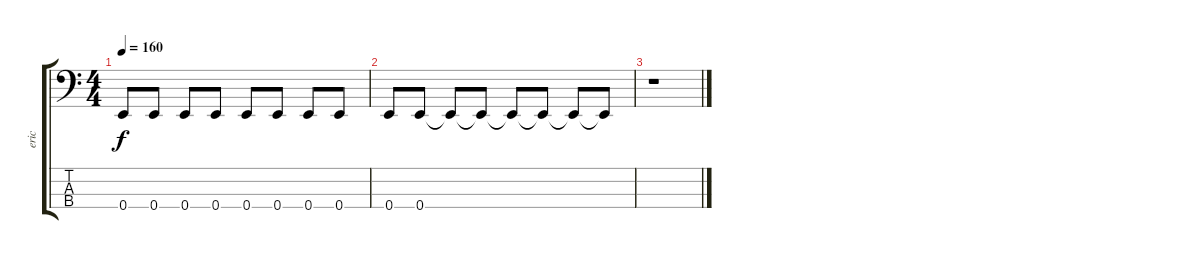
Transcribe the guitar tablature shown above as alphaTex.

\track ("eric" "eric") {instrument synthbass1}
\staff {score tabs}
\tuning (G2 D2 A1 E1) {hide}
\ts (4 4)
\tempo 160
\clef f4
\ks c
0.4.8{dy f} 0.4.8 0.4.8 0.4.8 0.4.8 0.4.8 0.4.8 0.4.8 |
0.4.8 0.4.8 0.4{t}.8 0.4{t}.8 0.4{t}.8 0.4{t}.8 0.4{t}.8 0.4{t}.8 |
r.1
